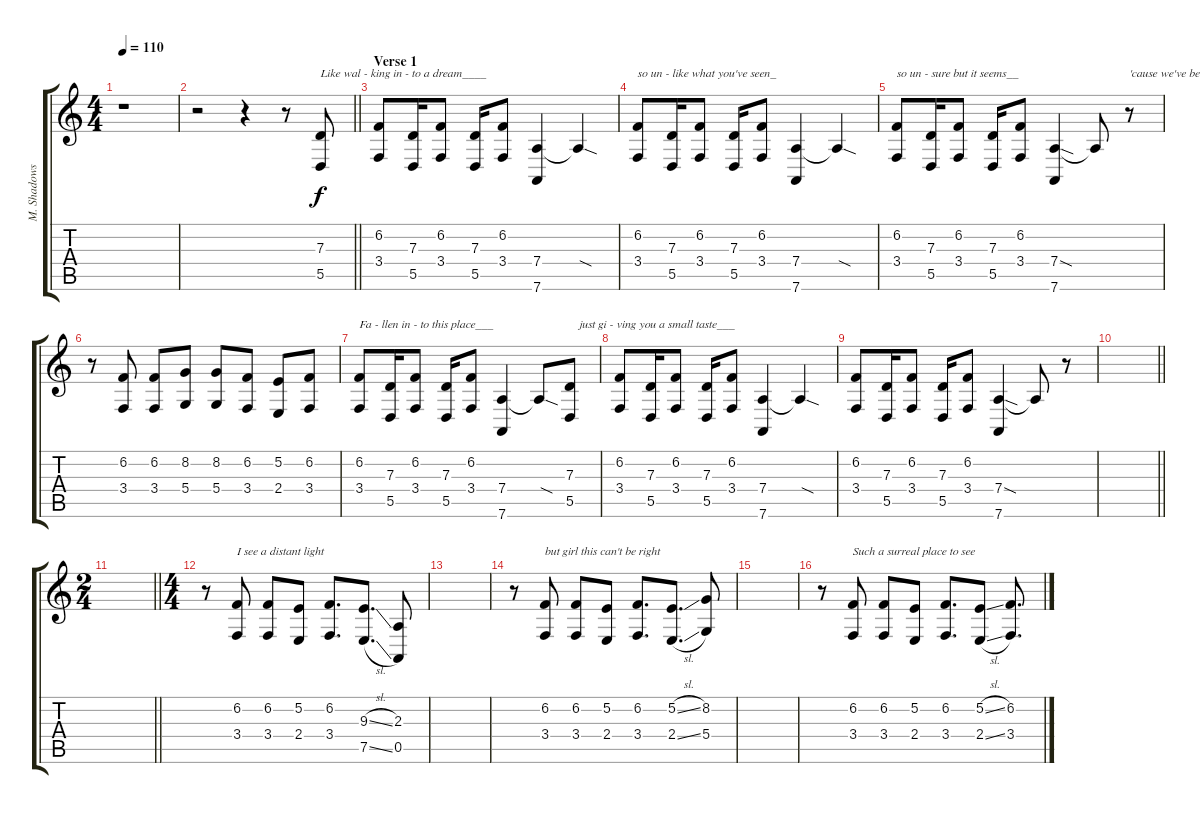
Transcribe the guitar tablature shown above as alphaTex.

\track ("M. Shadows" "M. Shadows") {instrument lead1square}
\staff {score tabs}
\tuning (E4 B3 G3 D3 A2 D2) {hide}
\ts (4 4)
\tempo 110
\clef g2
\ks c
r.1{dy f} |
\barLineRight lightlight
r.2 r.4 r.8 (7.3 5.5).8{txt "Like wal - king in - to a dream____"} |
\section ("" "Verse 1")
(6.2 3.4).8 (7.3 5.5).16 (6.2 3.4).8 (7.3 5.5).16 (6.2 3.4).8 (7.4 7.6).4 7.4{sod t}.4 |
(6.2 3.4).8{txt "so un - like what you've seen_"} (7.3 5.5).16 (6.2 3.4).8 (7.3 5.5).16 (6.2 3.4).8 (7.4 7.6).4 7.4{sod t}.4 |
(6.2 3.4).8{txt "so un - sure but it seems__"} (7.3 5.5).16 (6.2 3.4).8 (7.3 5.5).16 (6.2 3.4).8 (7.4{sod} 7.6).4 7.4{t}.8 r.8{txt "'cause we've been wai - ting for you"} |
r.8 (6.2 3.4).8 (6.2 3.4).8 (8.2 5.4).8 (8.2 5.4).8 (6.2 3.4).8 (5.2 2.4).8 (6.2 3.4).8 |
(6.2 3.4).8{txt "Fa - llen in - to this place___"} (7.3 5.5).16 (6.2 3.4).8 (7.3 5.5).16 (6.2 3.4).8 (7.4 7.6).4 7.4{sod t}.8 (7.3 5.5).8{txt "   just gi - ving you a small taste___"} |
(6.2 3.4).8 (7.3 5.5).16 (6.2 3.4).8 (7.3 5.5).16 (6.2 3.4).8 (7.4 7.6).4 7.4{sod t}.4 |
(6.2 3.4).8 (7.3 5.5).16 (6.2 3.4).8 (7.3 5.5).16 (6.2 3.4).8 (7.4{sod} 7.6).4 7.4{t}.8 r.8 |
\barLineRight lightlight
|
\ts (2 4)
\barLineRight lightlight
|
\ts (4 4)
r.8 (6.2 3.4).8{txt "I see a distant light"} (6.2 3.4).8 (5.2 2.4).8 (6.2 3.4).8{d} (9.3{sl} 7.5{sl}).8{d} (2.3 0.5).8 |
|
r.8 (6.2 3.4).8{txt "but girl this can't be right"} (6.2 3.4).8 (5.2 2.4).8 (6.2 3.4).8{d} (5.2{sl} 2.4{sl}).8{d} (8.2 5.4).8 |
|
r.8 (6.2 3.4).8{txt "Such a surreal place to see "} (6.2 3.4).8 (5.2 2.4).8 (6.2 3.4).8{d} (5.2{sl} 2.4{sl}).8 (6.2 3.4).8{d}
